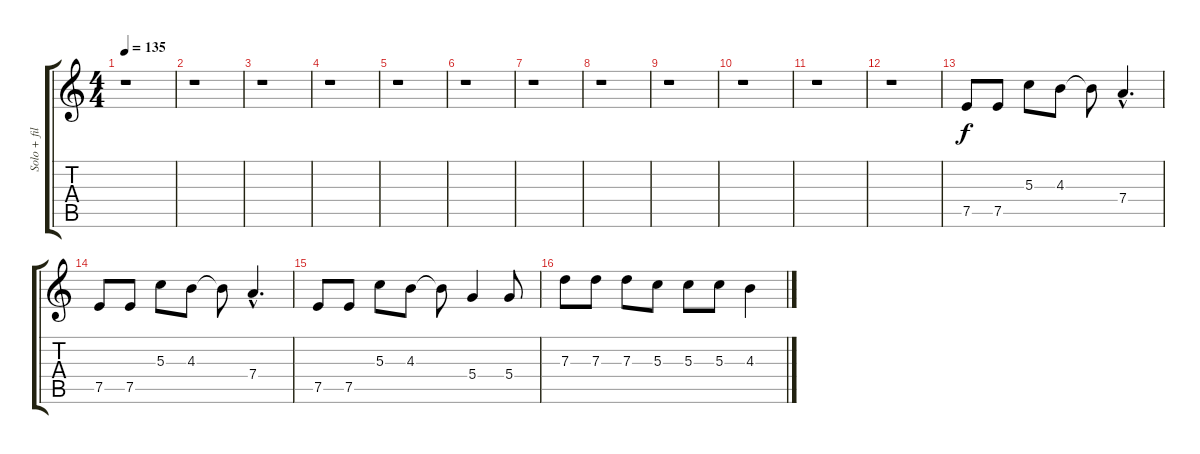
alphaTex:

\track ("Solo + fill" "Solo + fil") {instrument distortionguitar}
\staff {score tabs}
\tuning (E4 B3 G3 D3 A2 E2) {hide}
\ts (4 4)
\tempo 135
\clef g2
\ks c
r.1{dy f} |
r.1 |
r.1 |
r.1 |
r.1 |
r.1 |
r.1 |
r.1 |
r.1 |
r.1 |
r.1 |
r.1 |
7.5.8 7.5.8 5.3.8 4.3.8 4.3{t}.8 7.4{hac}.4{d} |
7.5.8 7.5.8 5.3.8 4.3.8 4.3{t}.8 7.4{hac}.4{d} |
7.5.8 7.5.8 5.3.8 4.3.8 4.3{t}.8 5.4.4 5.4.8 |
7.3.8 7.3.8 7.3.8 5.3.8 5.3.8 5.3.8 4.3.4
